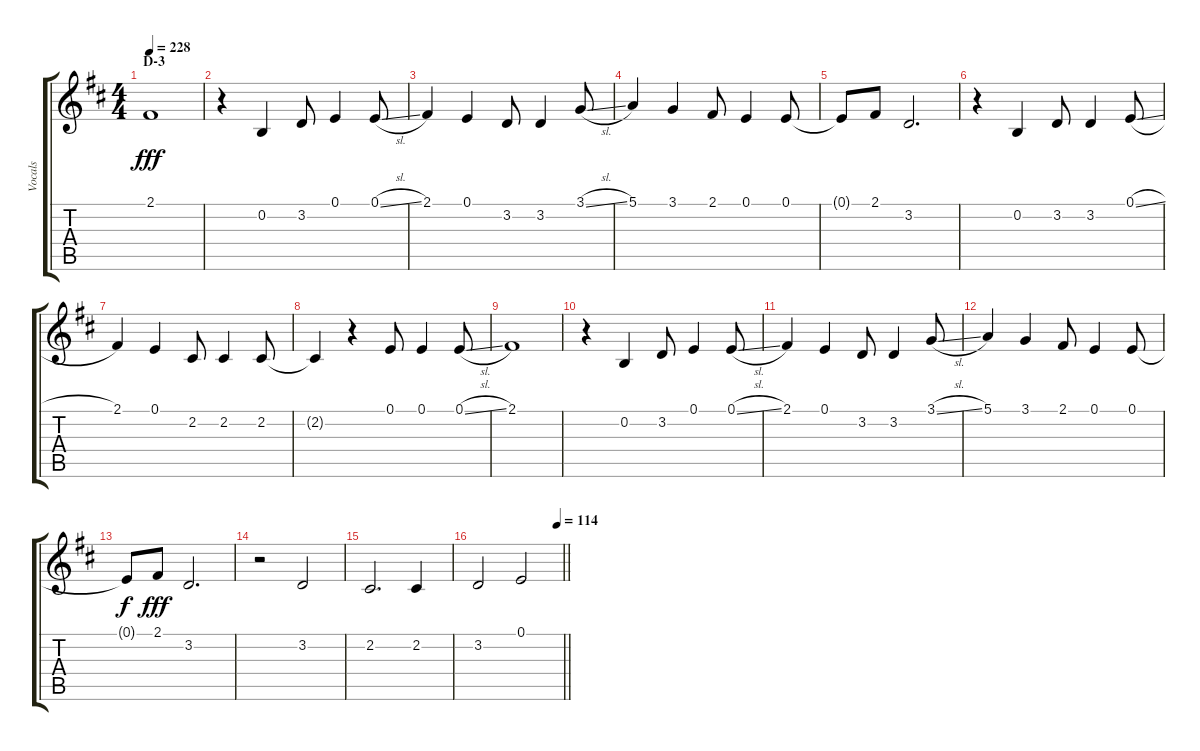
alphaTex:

\track ("Vocals" "Vocals") {instrument voiceoohs}
\staff {score tabs}
\tuning (E4 B3 G3 D3 A2 E2) {hide}
\ts (4 4)
\section ("" "D-3")
\tempo 228
\clef g2
\ks d
2.1.1{dy fff} |
r.4 0.2.4 3.2.8 0.1.4 0.1{sl}.8 |
2.1.4 0.1.4 3.2.8 3.2.4 3.1{sl}.8 |
5.1.4 3.1.4 2.1.8 0.1.4 0.1.8 |
0.1{t}.8 2.1.8 3.2.2{d} |
r.4 0.2.4 3.2.8 3.2.4 0.1{sl}.8 |
2.1.4 0.1.4 2.2.8 2.2.4 2.2.8 |
2.2{t}.4 r.4 0.1.8 0.1.4 0.1{sl}.8 |
2.1.1 |
r.4 0.2.4 3.2.8 0.1.4 0.1{sl}.8 |
2.1.4 0.1.4 3.2.8 3.2.4 3.1{sl}.8 |
5.1.4 3.1.4 2.1.8 0.1.4 0.1.8 |
0.1{t}.8{dy f} 2.1.8{dy fff} 3.2.2{d} |
r.2 3.2.2 |
2.2.2{d} 2.2.4 |
\tempo (114 0.9375)
\barLineRight lightlight
3.2.2 0.1.2
